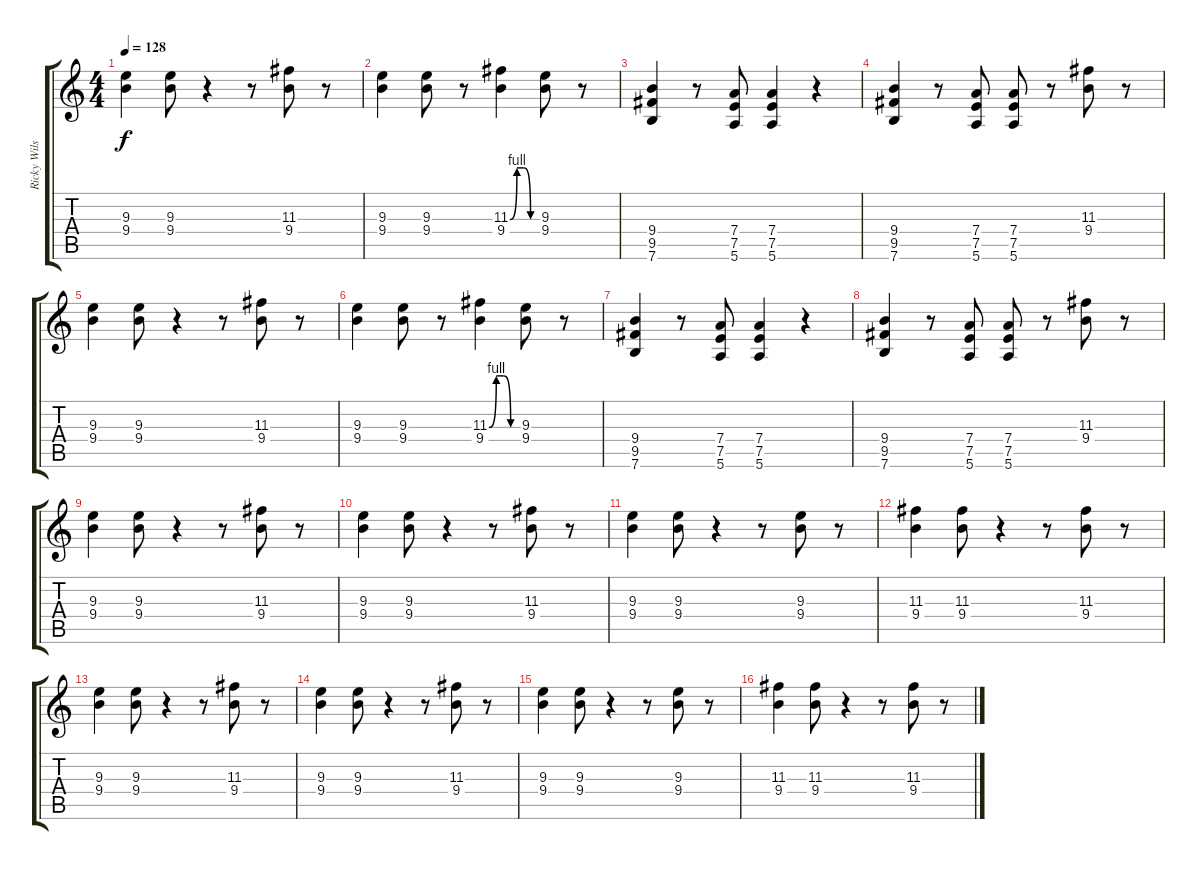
\track ("Ricky Wilson (guitar)" "Ricky Wils") {instrument electricguitarjazz}
\staff {score tabs}
\tuning (E4 B3 G3 D3 A2 E2) {hide}
\ts (4 4)
\tempo 128
\clef g2
\ks c
(9.3 9.4).4{dy f} (9.3 9.4).8 r.4 r.8 (11.3 9.4).8 r.8 |
(9.3 9.4).4 (9.3 9.4).8 r.8 (11.3{be (custom 0 0 15 4 30 4 45 0 60 0)} 9.4).4 (9.3 9.4).8 r.8 |
(9.4 9.5 7.6).4 r.8 (7.4 7.5 5.6).8 (7.4 7.5 5.6).4 r.4 |
(9.4 9.5 7.6).4 r.8 (7.4 7.5 5.6).8 (7.4 7.5 5.6).8 r.8 (11.3 9.4).8 r.8 |
(9.3 9.4).4 (9.3 9.4).8 r.4 r.8 (11.3 9.4).8 r.8 |
(9.3 9.4).4 (9.3 9.4).8 r.8 (11.3{be (custom 0 0 15 4 30 4 45 0 60 0)} 9.4).4 (9.3 9.4).8 r.8 |
(9.4 9.5 7.6).4 r.8 (7.4 7.5 5.6).8 (7.4 7.5 5.6).4 r.4 |
(9.4 9.5 7.6).4 r.8 (7.4 7.5 5.6).8 (7.4 7.5 5.6).8 r.8 (11.3 9.4).8 r.8 |
(9.3 9.4).4 (9.3 9.4).8 r.4 r.8 (11.3 9.4).8 r.8 |
(9.3 9.4).4 (9.3 9.4).8 r.4 r.8 (11.3 9.4).8 r.8 |
(9.3 9.4).4 (9.3 9.4).8 r.4 r.8 (9.3 9.4).8 r.8 |
(11.3 9.4).4 (11.3 9.4).8 r.4 r.8 (11.3 9.4).8 r.8 |
(9.3 9.4).4 (9.3 9.4).8 r.4 r.8 (11.3 9.4).8 r.8 |
(9.3 9.4).4 (9.3 9.4).8 r.4 r.8 (11.3 9.4).8 r.8 |
(9.3 9.4).4 (9.3 9.4).8 r.4 r.8 (9.3 9.4).8 r.8 |
(11.3 9.4).4 (11.3 9.4).8 r.4 r.8 (11.3 9.4).8 r.8
